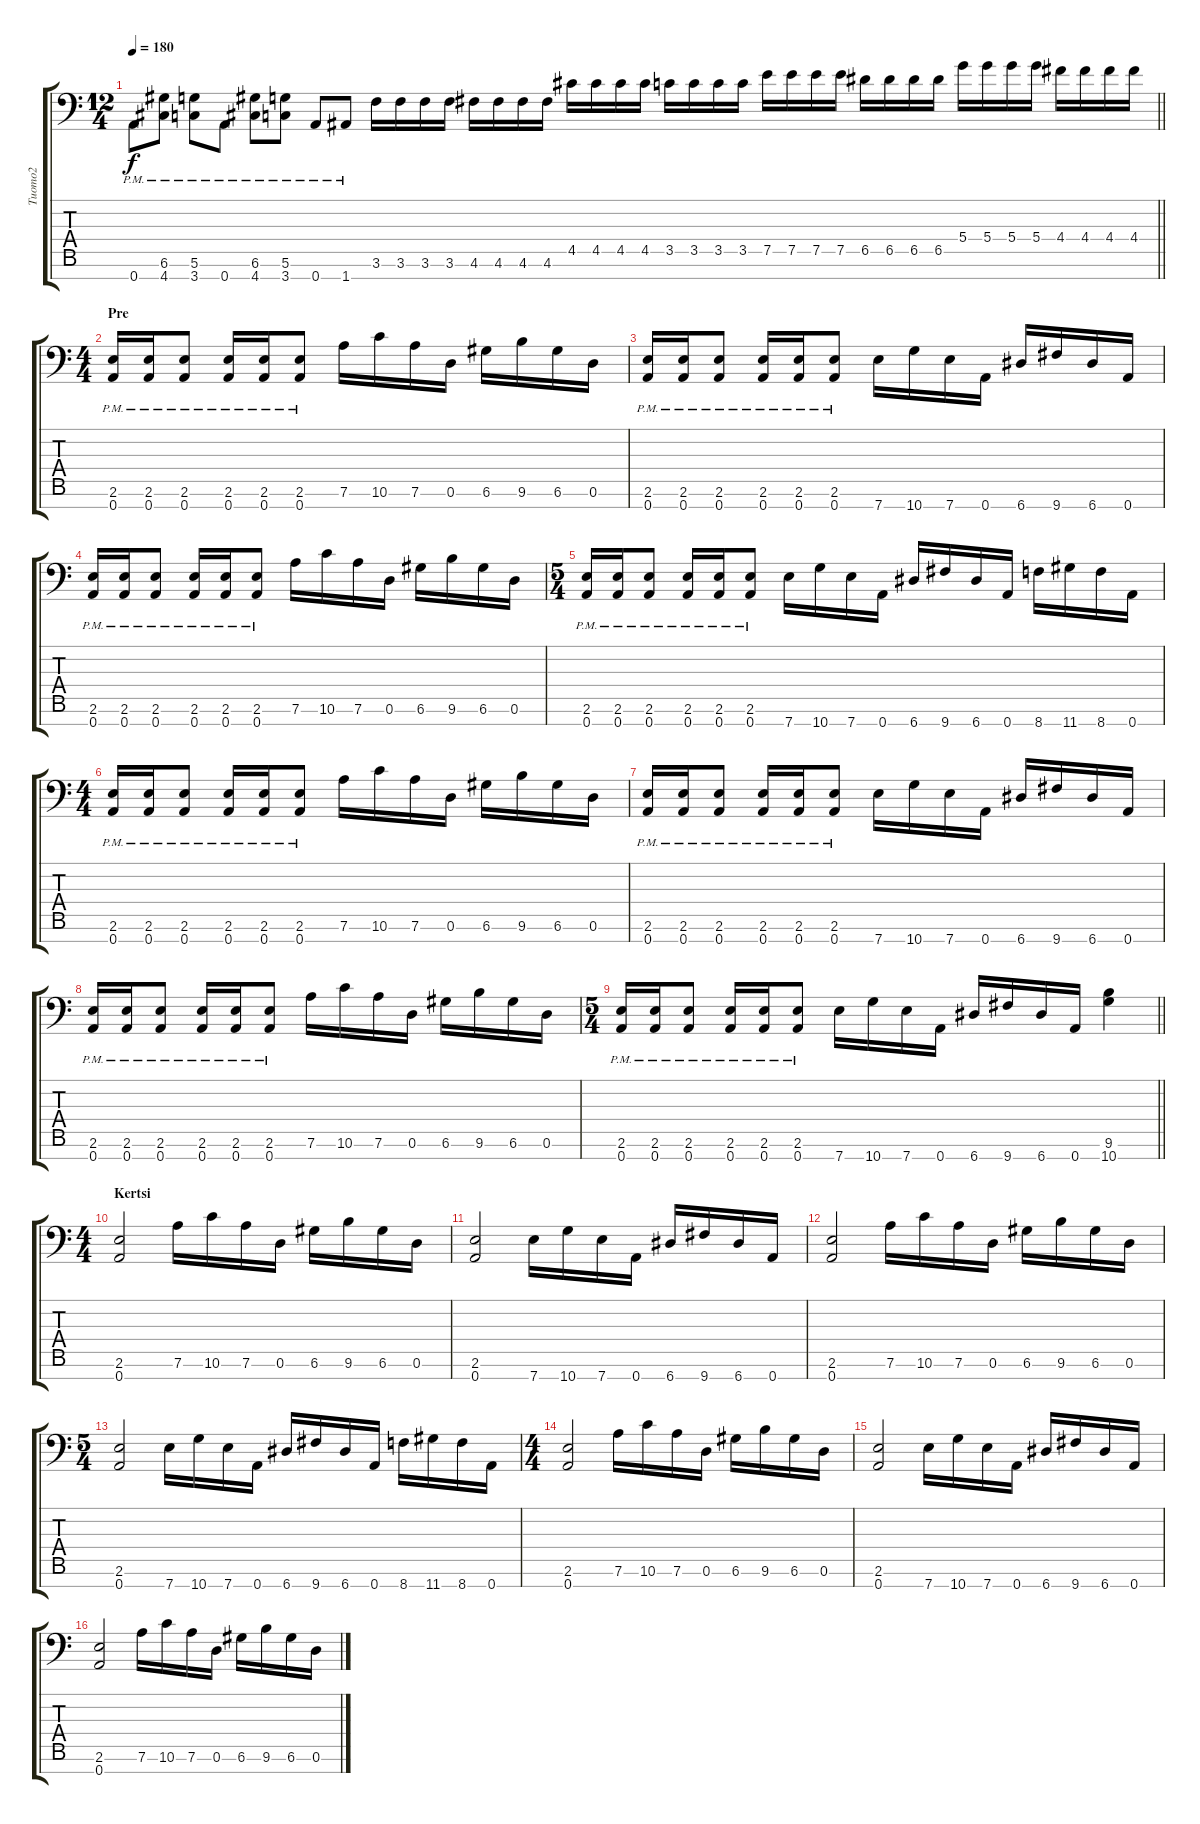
\track ("Tuomo2" "Tuomo2") {instrument distortionguitar}
\staff {score tabs}
\tuning (E4 B3 G3 D3 A2 D2 A1) {hide}
\ts (12 4)
\tempo 180
\clef f4
\barLineRight lightlight
\ks c
0.7{pm}.8{dy f} (6.6{pm} 4.7{pm}).8 (5.6{pm} 3.7{pm}).8 0.7{pm}.8 (6.6{pm} 4.7{pm}).8 (5.6{pm} 3.7{pm}).8 0.7{pm}.8 1.7{pm}.8 3.6.16 3.6.16 3.6.16 3.6.16 4.6.16 4.6.16 4.6.16 4.6.16 4.5.16 4.5.16 4.5.16 4.5.16 3.5.16 3.5.16 3.5.16 3.5.16 7.5.16 7.5.16 7.5.16 7.5.16 6.5.16 6.5.16 6.5.16 6.5.16 5.4.16 5.4.16 5.4.16 5.4.16 4.4.16 4.4.16 4.4.16 4.4.16 |
\ts (4 4)
\section ("" "Pre")
(2.6{pm} 0.7{pm}).16 (2.6{pm} 0.7{pm}).16 (2.6{pm} 0.7{pm}).8 (2.6{pm} 0.7{pm}).16 (2.6{pm} 0.7{pm}).16 (2.6{pm} 0.7{pm}).8 7.6.16 10.6.16 7.6.16 0.6.16 6.6.16 9.6.16 6.6.16 0.6.16 |
(2.6{pm} 0.7{pm}).16 (2.6{pm} 0.7{pm}).16 (2.6{pm} 0.7{pm}).8 (2.6{pm} 0.7{pm}).16 (2.6{pm} 0.7{pm}).16 (2.6{pm} 0.7{pm}).8 7.7.16 10.7.16 7.7.16 0.7.16 6.7.16 9.7.16 6.7.16 0.7.16 |
(2.6{pm} 0.7{pm}).16 (2.6{pm} 0.7{pm}).16 (2.6{pm} 0.7{pm}).8 (2.6{pm} 0.7{pm}).16 (2.6{pm} 0.7{pm}).16 (2.6{pm} 0.7{pm}).8 7.6.16 10.6.16 7.6.16 0.6.16 6.6.16 9.6.16 6.6.16 0.6.16 |
\ts (5 4)
(2.6{pm} 0.7{pm}).16 (2.6{pm} 0.7{pm}).16 (2.6{pm} 0.7{pm}).8 (2.6{pm} 0.7{pm}).16 (2.6{pm} 0.7{pm}).16 (2.6{pm} 0.7{pm}).8 7.7.16 10.7.16 7.7.16 0.7.16 6.7.16 9.7.16 6.7.16 0.7.16 8.7.16 11.7.16 8.7.16 0.7.16 |
\ts (4 4)
(2.6{pm} 0.7{pm}).16 (2.6{pm} 0.7{pm}).16 (2.6{pm} 0.7{pm}).8 (2.6{pm} 0.7{pm}).16 (2.6{pm} 0.7{pm}).16 (2.6{pm} 0.7{pm}).8 7.6.16 10.6.16 7.6.16 0.6.16 6.6.16 9.6.16 6.6.16 0.6.16 |
(2.6{pm} 0.7{pm}).16 (2.6{pm} 0.7{pm}).16 (2.6{pm} 0.7{pm}).8 (2.6{pm} 0.7{pm}).16 (2.6{pm} 0.7{pm}).16 (2.6{pm} 0.7{pm}).8 7.7.16 10.7.16 7.7.16 0.7.16 6.7.16 9.7.16 6.7.16 0.7.16 |
(2.6{pm} 0.7{pm}).16 (2.6{pm} 0.7{pm}).16 (2.6{pm} 0.7{pm}).8 (2.6{pm} 0.7{pm}).16 (2.6{pm} 0.7{pm}).16 (2.6{pm} 0.7{pm}).8 7.6.16 10.6.16 7.6.16 0.6.16 6.6.16 9.6.16 6.6.16 0.6.16 |
\ts (5 4)
\barLineRight lightlight
(2.6{pm} 0.7{pm}).16 (2.6{pm} 0.7{pm}).16 (2.6{pm} 0.7{pm}).8 (2.6{pm} 0.7{pm}).16 (2.6{pm} 0.7{pm}).16 (2.6{pm} 0.7{pm}).8 7.7.16 10.7.16 7.7.16 0.7.16 6.7.16 9.7.16 6.7.16 0.7.16 (9.6 10.7).4 |
\ts (4 4)
\section ("" "Kertsi")
(2.6 0.7).2 7.6.16 10.6.16 7.6.16 0.6.16 6.6.16 9.6.16 6.6.16 0.6.16 |
(2.6 0.7).2 7.7.16 10.7.16 7.7.16 0.7.16 6.7.16 9.7.16 6.7.16 0.7.16 |
(2.6 0.7).2 7.6.16 10.6.16 7.6.16 0.6.16 6.6.16 9.6.16 6.6.16 0.6.16 |
\ts (5 4)
(2.6 0.7).2 7.7.16 10.7.16 7.7.16 0.7.16 6.7.16 9.7.16 6.7.16 0.7.16 8.7.16 11.7.16 8.7.16 0.7.16 |
\ts (4 4)
(2.6 0.7).2 7.6.16 10.6.16 7.6.16 0.6.16 6.6.16 9.6.16 6.6.16 0.6.16 |
(2.6 0.7).2 7.7.16 10.7.16 7.7.16 0.7.16 6.7.16 9.7.16 6.7.16 0.7.16 |
(2.6 0.7).2 7.6.16 10.6.16 7.6.16 0.6.16 6.6.16 9.6.16 6.6.16 0.6.16
